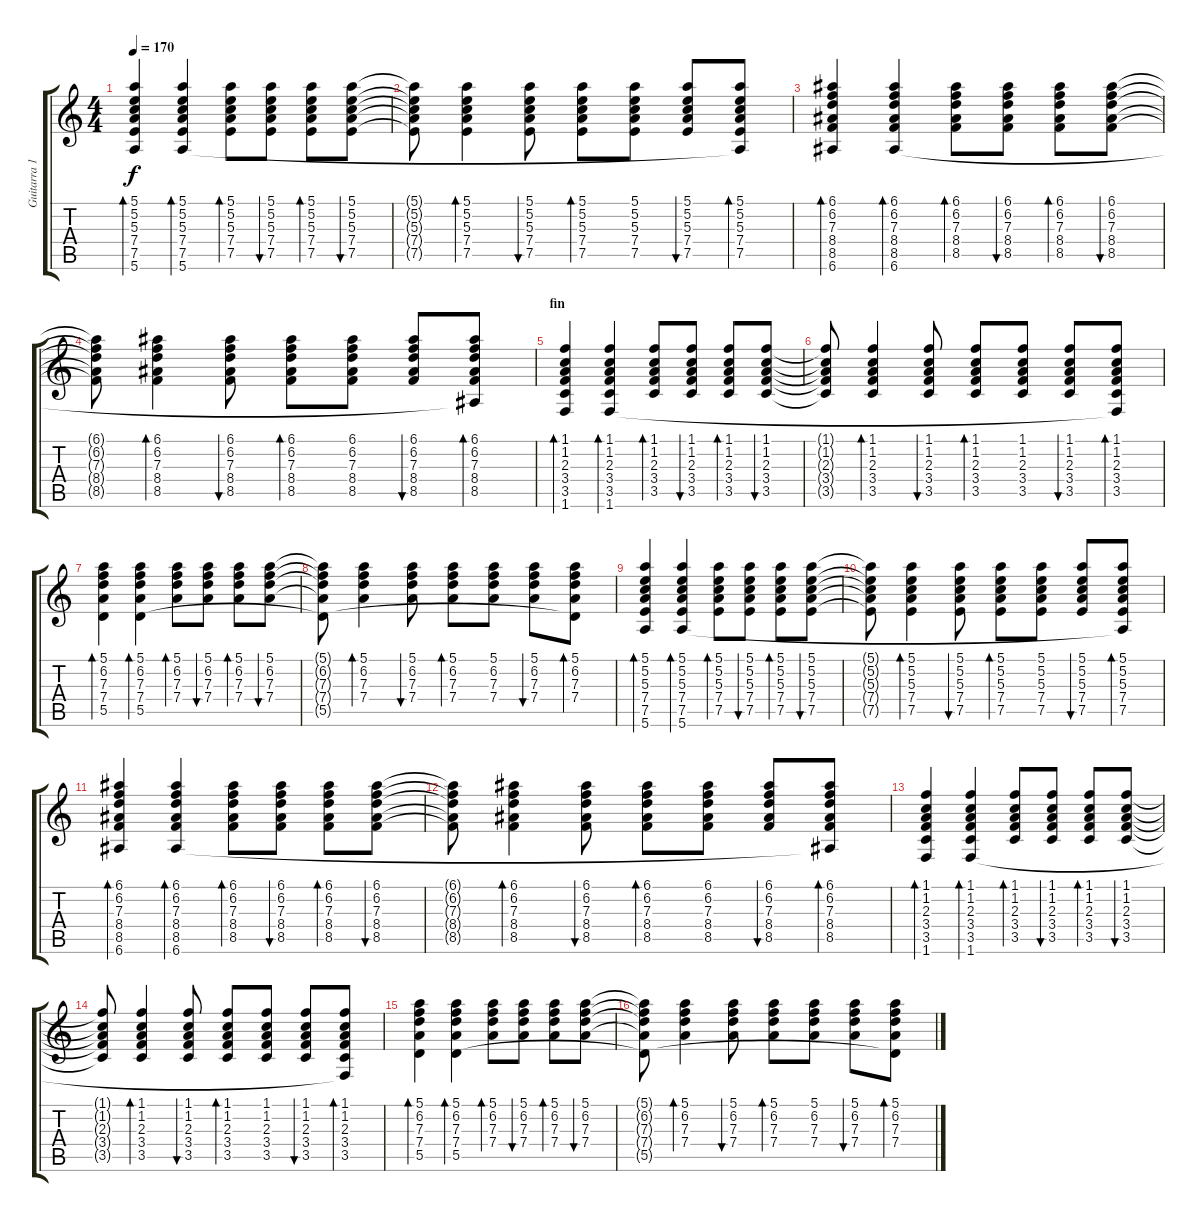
\track ("Guitarra 1" "Guitarra 1") {instrument acousticguitarsteel}
\staff {score tabs}
\tuning (E4 B3 G3 D3 A2 E2) {hide}
\ts (4 4)
\tempo 170
\clef g2
\ks c
(5.1 5.2 5.3 7.4 7.5 5.6).4{bd 60 dy f} (5.1 5.2 5.3 7.4 7.5 5.6).4{bd 60} (5.1 5.2 5.3 7.4 7.5).8{bd 60} (5.1 5.2 5.3 7.4 7.5).8{bu 60} (5.1 5.2 5.3 7.4 7.5).8{bd 60} (5.1 5.2 5.3 7.4 7.5).8{bu 60} |
(5.1{t} 5.2{t} 5.3{t} 7.4{t} 7.5{t}).8 (5.1 5.2 5.3 7.4 7.5).4{bd 60} (5.1 5.2 5.3 7.4 7.5).8{bu 60} (5.1 5.2 5.3 7.4 7.5).8{bd 60} (5.1 5.2 5.3 7.4 7.5).8 (5.1 5.2 5.3 7.4 7.5).8{bu 60} (5.1 5.2 5.3 7.4 7.5 5.6{t}).8{bd 60} |
(6.1 6.2 7.3 8.4 8.5 6.6).4{bd 60} (6.1 6.2 7.3 8.4 8.5 6.6).4{bd 60} (6.1 6.2 7.3 8.4 8.5).8{bd 60} (6.1 6.2 7.3 8.4 8.5).8{bu 60} (6.1 6.2 7.3 8.4 8.5).8{bd 60} (6.1 6.2 7.3 8.4 8.5).8{bu 60} |
(6.1{t} 6.2{t} 7.3{t} 8.4{t} 8.5{t}).8 (6.1 6.2 7.3 8.4 8.5).4{bd 60} (6.1 6.2 7.3 8.4 8.5).8{bu 60} (6.1 6.2 7.3 8.4 8.5).8{bd 60} (6.1 6.2 7.3 8.4 8.5).8 (6.1 6.2 7.3 8.4 8.5).8{bu 60} (6.1 6.2 7.3 8.4 8.5 6.6{t}).8{bd 60} |
\section ("" "fin")
(1.1 1.2 2.3 3.4 3.5 1.6).4{bd 60} (1.1 1.2 2.3 3.4 3.5 1.6).4{bd 60} (1.1 1.2 2.3 3.4 3.5).8{bd 60} (1.1 1.2 2.3 3.4 3.5).8{bu 60} (1.1 1.2 2.3 3.4 3.5).8{bd 60} (1.1 1.2 2.3 3.4 3.5).8{bu 60} |
(1.1{t} 1.2{t} 2.3{t} 3.4{t} 3.5{t}).8 (1.1 1.2 2.3 3.4 3.5).4{bd 60} (1.1 1.2 2.3 3.4 3.5).8{bu 60} (1.1 1.2 2.3 3.4 3.5).8{bd 60} (1.1 1.2 2.3 3.4 3.5).8 (1.1 1.2 2.3 3.4 3.5).8{bu 60} (1.1 1.2 2.3 3.4 3.5 1.6{t}).8{bd 60} |
(5.1 6.2 7.3 7.4 5.5).4{bd 60} (5.1 6.2 7.3 7.4 5.5).4{bd 60} (5.1 6.2 7.3 7.4).8{bd 60} (5.1 6.2 7.3 7.4).8{bu 60} (5.1 6.2 7.3 7.4).8{bd 60} (5.1 6.2 7.3 7.4).8{bu 60} |
(5.1{t} 6.2{t} 7.3{t} 7.4{t} 5.5{t}).8 (5.1 6.2 7.3 7.4).4{bd 60} (5.1 6.2 7.3 7.4).8{bu 60} (5.1 6.2 7.3 7.4).8{bd 60} (5.1 6.2 7.3 7.4).8 (5.1 6.2 7.3 7.4).8{bu 60} (5.1 6.2 7.3 7.4 5.5{t}).8{bd 60} |
(5.1 5.2 5.3 7.4 7.5 5.6).4{bd 60} (5.1 5.2 5.3 7.4 7.5 5.6).4{bd 60} (5.1 5.2 5.3 7.4 7.5).8{bd 60} (5.1 5.2 5.3 7.4 7.5).8{bu 60} (5.1 5.2 5.3 7.4 7.5).8{bd 60} (5.1 5.2 5.3 7.4 7.5).8{bu 60} |
(5.1{t} 5.2{t} 5.3{t} 7.4{t} 7.5{t}).8 (5.1 5.2 5.3 7.4 7.5).4{bd 60} (5.1 5.2 5.3 7.4 7.5).8{bu 60} (5.1 5.2 5.3 7.4 7.5).8{bd 60} (5.1 5.2 5.3 7.4 7.5).8 (5.1 5.2 5.3 7.4 7.5).8{bu 60} (5.1 5.2 5.3 7.4 7.5 5.6{t}).8{bd 60} |
(6.1 6.2 7.3 8.4 8.5 6.6).4{bd 60} (6.1 6.2 7.3 8.4 8.5 6.6).4{bd 60} (6.1 6.2 7.3 8.4 8.5).8{bd 60} (6.1 6.2 7.3 8.4 8.5).8{bu 60} (6.1 6.2 7.3 8.4 8.5).8{bd 60} (6.1 6.2 7.3 8.4 8.5).8{bu 60} |
(6.1{t} 6.2{t} 7.3{t} 8.4{t} 8.5{t}).8 (6.1 6.2 7.3 8.4 8.5).4{bd 60} (6.1 6.2 7.3 8.4 8.5).8{bu 60} (6.1 6.2 7.3 8.4 8.5).8{bd 60} (6.1 6.2 7.3 8.4 8.5).8 (6.1 6.2 7.3 8.4 8.5).8{bu 60} (6.1 6.2 7.3 8.4 8.5 6.6{t}).8{bd 60} |
(1.1 1.2 2.3 3.4 3.5 1.6).4{bd 60} (1.1 1.2 2.3 3.4 3.5 1.6).4{bd 60} (1.1 1.2 2.3 3.4 3.5).8{bd 60} (1.1 1.2 2.3 3.4 3.5).8{bu 60} (1.1 1.2 2.3 3.4 3.5).8{bd 60} (1.1 1.2 2.3 3.4 3.5).8{bu 60} |
(1.1{t} 1.2{t} 2.3{t} 3.4{t} 3.5{t}).8 (1.1 1.2 2.3 3.4 3.5).4{bd 60} (1.1 1.2 2.3 3.4 3.5).8{bu 60} (1.1 1.2 2.3 3.4 3.5).8{bd 60} (1.1 1.2 2.3 3.4 3.5).8 (1.1 1.2 2.3 3.4 3.5).8{bu 60} (1.1 1.2 2.3 3.4 3.5 1.6{t}).8{bd 60} |
(5.1 6.2 7.3 7.4 5.5).4{bd 60} (5.1 6.2 7.3 7.4 5.5).4{bd 60} (5.1 6.2 7.3 7.4).8{bd 60} (5.1 6.2 7.3 7.4).8{bu 60} (5.1 6.2 7.3 7.4).8{bd 60} (5.1 6.2 7.3 7.4).8{bu 60} |
(5.1{t} 6.2{t} 7.3{t} 7.4{t} 5.5{t}).8 (5.1 6.2 7.3 7.4).4{bd 60} (5.1 6.2 7.3 7.4).8{bu 60} (5.1 6.2 7.3 7.4).8{bd 60} (5.1 6.2 7.3 7.4).8 (5.1 6.2 7.3 7.4).8{bu 60} (5.1 6.2 7.3 7.4 5.5{t}).8{bd 60}
